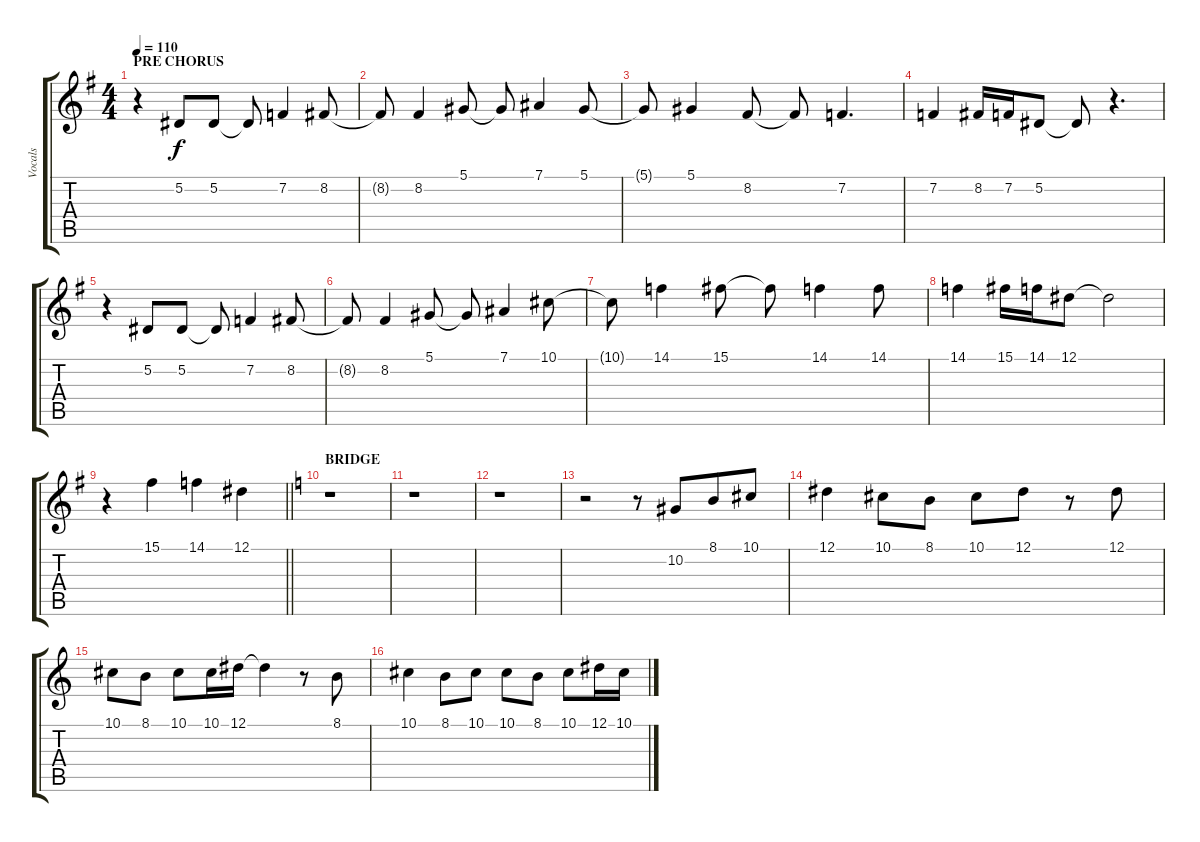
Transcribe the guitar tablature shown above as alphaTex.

\track ("Vocals" "Vocals") {instrument harmonica}
\staff {score tabs}
\tuning (Eb4 Bb3 Gb3 Db3 Ab2 Eb2) {hide}
\ts (4 4)
\section ("" "PRE CHORUS")
\tempo 110
\clef g2
\ks eminor
r.4{dy f} 5.2.8 5.2.8 5.2{t}.8 7.2.4 8.2.8 |
8.2{t}.8 8.2.4 5.1.8 5.1{t}.8 7.1.4 5.1.8 |
5.1{t}.8 5.1.4 8.2.8 8.2{t}.8 7.2.4{d} |
7.2.4 8.2.16 7.2.16 5.2.8 5.2{t}.8 r.4{d} |
r.4 5.2.8 5.2.8 5.2{t}.8 7.2.4 8.2.8 |
8.2{t}.8 8.2.4 5.1.8 5.1{t}.8 7.1.4 10.1.8 |
10.1{t}.8 14.1.4 15.1.8 15.1{t}.8 14.1.4 14.1.8 |
14.1.4 15.1.16 14.1.16 12.1.8 12.1{t}.2 |
\barLineRight lightlight
r.4 15.1.4 14.1.4 12.1.4 |
\section ("" "BRIDGE")
\ks aminor
r.1 |
r.1 |
r.1 |
r.2 r.8 10.2.8{beam merge} 8.1.8 10.1.8 |
12.1.4 10.1.8 8.1.8 10.1.8 12.1.8 r.8 12.1.8 |
10.1.8 8.1.8 10.1.8 10.1.16 12.1.16 12.1{t}.4 r.8 8.1.8 |
10.1.4 8.1.8 10.1.8 10.1.8 8.1.8{beam split} 10.1.8 12.1.16 10.1.16
